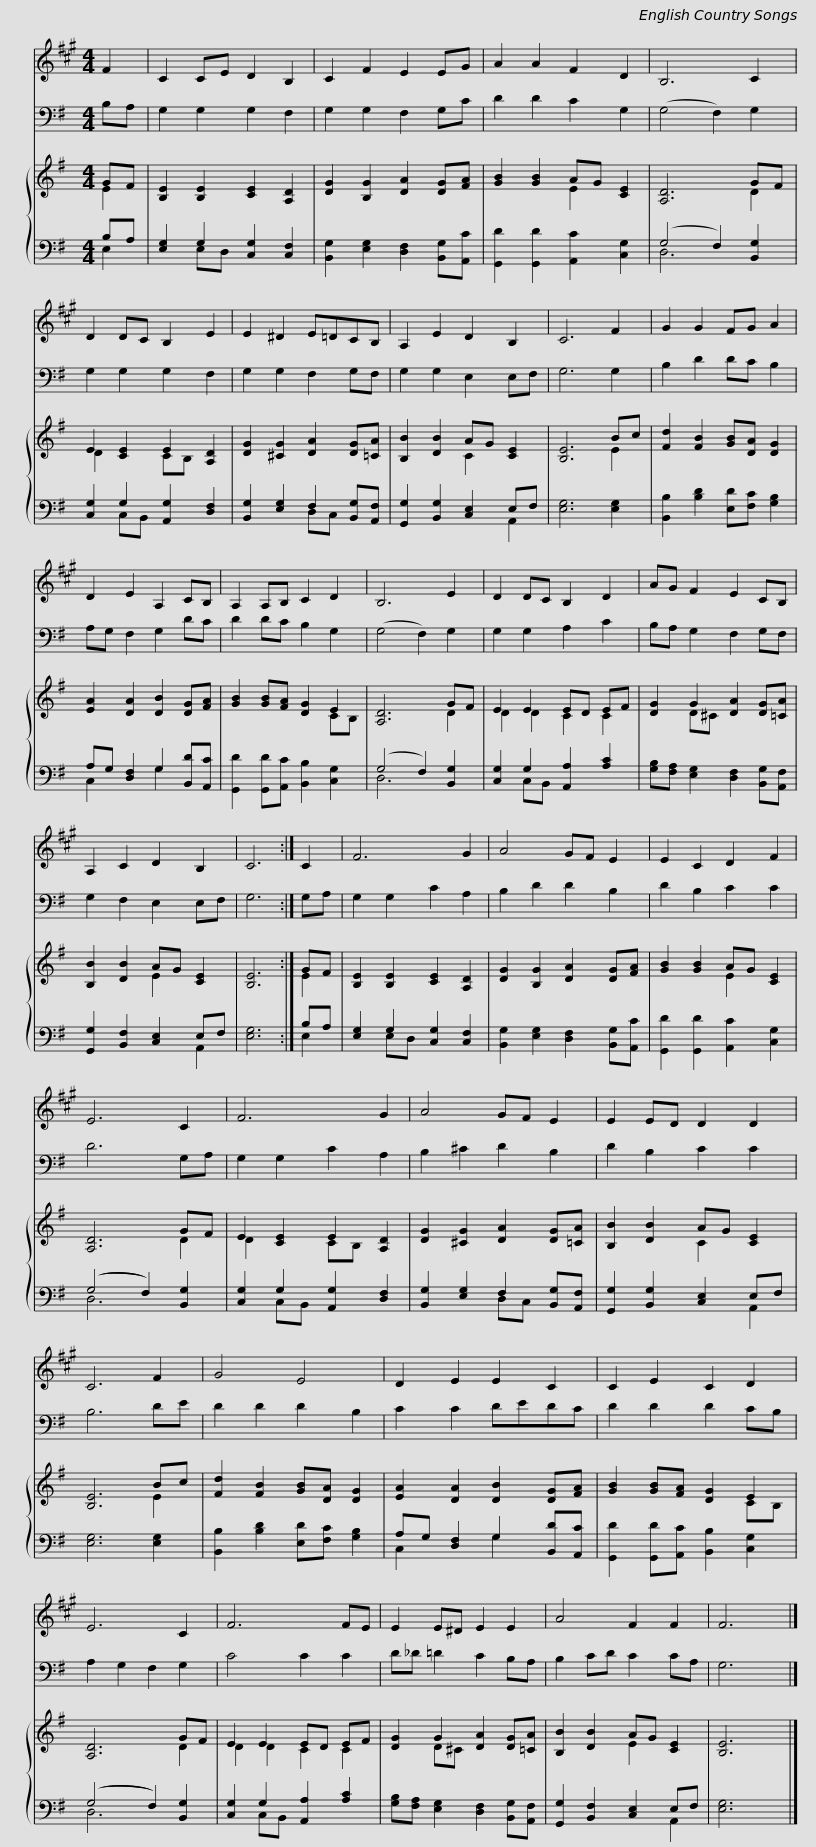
X:1
%%score 1 2 { ( 3 4 ) | ( 5 6 ) }
L:1/8
M:4/4
I:linebreak $
K:G
V:1 treble transpose=-2
V:2 bass
V:3 treble
V:4 treble
V:5 bass
V:6 bass
V:1
[K:A] F2 | C2 CE D2 B,2 | C2 F2 E2 EG | A2 A2 F2 D2 | B,6 C2 | %5
 D2 DC B,2 E2 |$ E2 ^D2 E=DCB, | A,2 E2 D2 B,2 | C6 F2 | G2 G2 FG A2 | %10
 D2 E2 A,2 CB, | A,2 A,B, C2 D2 |$ B,6 E2 | D2 DC B,2 D2 | AG F2 E2 CB, | %15
 A,2 C2 D2 B,2 | C6 :| C2 | F6 G2 |$ A4 GF E2 | %20
 E2 C2 D2 F2 | E6 C2 | F6 G2 | A4 GF E2 | E2 ED D2 D2 |$ %25
 C6 F2 | G4 E4 | D2 E2 E2 C2 | C2 E2 C2 D2 | E6 C2 |$ %30
 F6 FE | E2 E^D E2 E2 | A4 F2 F2 | F6 x2 |] %34
V:2
 B,A, | G,2 G,2 G,2 F,2 | G,2 G,2 F,2 G,C | D2 D2 C2 G,2 | (G,4 F,2) G,2 | %5
 G,2 G,2 G,2 F,2 |$ G,2 G,2 F,2 G,F, | G,2 G,2 E,2 E,F, | G,6 G,2 | B,2 D2 DC B,2 | %10
 A,G, F,2 G,2 DC | D2 DC B,2 G,2 |$ (G,4 F,2) G,2 | G,2 G,2 A,2 C2 | B,A, G,2 F,2 G,F, | %15
 G,2 F,2 E,2 E,F, | G,6 :| G,A, | G,2 G,2 C2 A,2 |$ B,2 D2 D2 B,2 | %20
 D2 B,2 C2 C2 | D6 G,A, | G,2 G,2 C2 A,2 | B,2 ^C2 D2 B,2 | D2 B,2 C2 C2 |$ %25
 B,6 DE | D2 D2 D2 B,2 | C2 C2 DEDC | D2 D2 D2 CB, | A,2 G,2 F,2 G,2 |$ %30
 C4 C2 C2 | D_D =D2 C2 B,A, | B,2 CD C2 CA, | G,6 x2 |] %34
V:3
 GF | [B,E]2 [B,E]2 [CE]2 [A,D]2 | [DG]2 [B,G]2 [DA]2 [DG][FA] | [GB]2 [GB]2 AG [CE]2 | [A,D]6 GF | %5
 E2 [CE]2 E2 [A,D]2 |$ [DG]2 [^CG]2 [DA]2 [DG][=CA] | [B,B]2 [DB]2 AG [CE]2 | [B,E]6 Bc | [Fd]2 [FB]2 [GB][DA] [DG]2 | %10
 [EA]2 [DA]2 [DB]2 [DG][FA] | [GB]2 [GB][FA] [DG]2 E2 |$ [A,D]6 GF | E2 E2 ED EF | [DG]2 G2 [DA]2 [DG][=CA] | %15
 [B,B]2 [DB]2 AG [CE]2 | [B,E]6 :| GF | [B,E]2 [B,E]2 [CE]2 [A,D]2 |$ [DG]2 [B,G]2 [DA]2 [DG][FA] | %20
 [GB]2 [GB]2 AG [CE]2 | [A,D]6 GF | E2 [CE]2 E2 [A,D]2 | [DG]2 [^CG]2 [DA]2 [DG][=CA] | [B,B]2 [DB]2 AG [CE]2 |$ %25
 [B,E]6 Bc | [Fd]2 [FB]2 [GB][DA] [DG]2 | [EA]2 [DA]2 [DB]2 [DG][FA] | [GB]2 [GB][FA] [DG]2 E2 | [A,D]6 GF |$ %30
 E2 E2 ED EF | [DG]2 G2 [DA]2 [DG][=CA] | [B,B]2 [DB]2 AG [CE]2 | [B,E]6 x2 |] %34
V:4
 E2 | x8 | x8 | x4 E2 x2 | x6 D2 | %5
 D2 x2 CB, x2 |$ x8 | x4 C2 x2 | x6 E2 | x8 | %10
 x8 | x6 CB, |$ x6 D2 | D2 D2 C2 C2 | x2 D^C x4 | %15
 x4 E2 x2 | x6 :| E2 | x8 |$ x8 | %20
 x4 E2 x2 | x6 D2 | D2 x2 CB, x2 | x8 | x4 C2 x2 |$ %25
 x6 E2 | x8 | x8 | x6 CB, | x6 D2 |$ %30
 D2 D2 C2 C2 | x2 D^C x4 | x4 E2 x2 | x6 x2 |] %34
V:5
 B,A, | [E,G,]2 G,2 [C,G,]2 [C,F,]2 | [B,,G,]2 [E,G,]2 [D,F,]2 [B,,G,][A,,C] | [G,,D]2 [G,,D]2 [A,,C]2 [C,G,]2 | (G,4 F,2) [B,,G,]2 | %5
 [C,G,]2 G,2 [A,,G,]2 [D,F,]2 |$ [B,,G,]2 [E,G,]2 F,2 [B,,G,][A,,F,] | [G,,G,]2 [B,,G,]2 [C,E,]2 E,F, | [E,G,]6 [E,G,]2 | [B,,B,]2 [B,D]2 [E,D][F,C] [G,B,]2 | %10
 A,G, [D,F,]2 G,2 [B,,D][A,,C] | [G,,D]2 [G,,D][A,,C] [B,,B,]2 [C,G,]2 |$ (G,4 F,2) [B,,G,]2 | [C,G,]2 G,2 [A,,A,]2 [A,C]2 | [G,B,][F,A,] [E,G,]2 [D,F,]2 [B,,G,][A,,F,] | %15
 [G,,G,]2 [B,,F,]2 [C,E,]2 E,F, | [E,G,]6 :| B,A, | [E,G,]2 G,2 [C,G,]2 [C,F,]2 |$ [B,,G,]2 [E,G,]2 [D,F,]2 [B,,G,][A,,C] | %20
 [G,,D]2 [G,,D]2 [A,,C]2 [C,G,]2 | ((G,4 F,2)) [B,,G,]2 | [C,G,]2 G,2 [A,,G,]2 [D,F,]2 | [B,,G,]2 [E,G,]2 F,2 [B,,G,][A,,F,] | [G,,G,]2 [B,,G,]2 [C,E,]2 E,F, |$ %25
 [E,G,]6 [E,G,]2 | [B,,B,]2 [B,D]2 [E,D][F,C] [G,B,]2 | A,G, [D,F,]2 G,2 [B,,D][A,,C] | [G,,D]2 [G,,D][A,,C] [B,,B,]2 [C,G,]2 | ((G,4 F,2)) [B,,G,]2 |$ %30
 [C,G,]2 G,2 [A,,A,]2 [A,C]2 | [G,B,][F,A,] [E,G,]2 [D,F,]2 [B,,G,][A,,F,] | [G,,G,]2 [B,,F,]2 [C,E,]2 E,F, | [E,G,]6 x2 |] %34
V:6
 E,2 | x2 E,D, x4 | x8 | x8 | D,6 x2 | %5
 x2 C,B,, x4 |$ x4 D,C, x2 | x6 A,,2 | x8 | x8 | %10
 C,2 x2 G,2 x2 | x8 |$ D,6 x2 | x2 C,B,, x4 | x8 | %15
 x6 A,,2 | x6 :| E,2 | x2 E,D, x4 |$ x8 | %20
 x8 | D,6 x2 | x2 C,B,, x4 | x4 D,C, x2 | x6 A,,2 |$ %25
 x8 | x8 | C,2 x2 G,2 x2 | x8 | D,6 x2 |$ %30
 x2 C,B,, x4 | x8 | x6 A,,2 | x6 x2 |] %34
